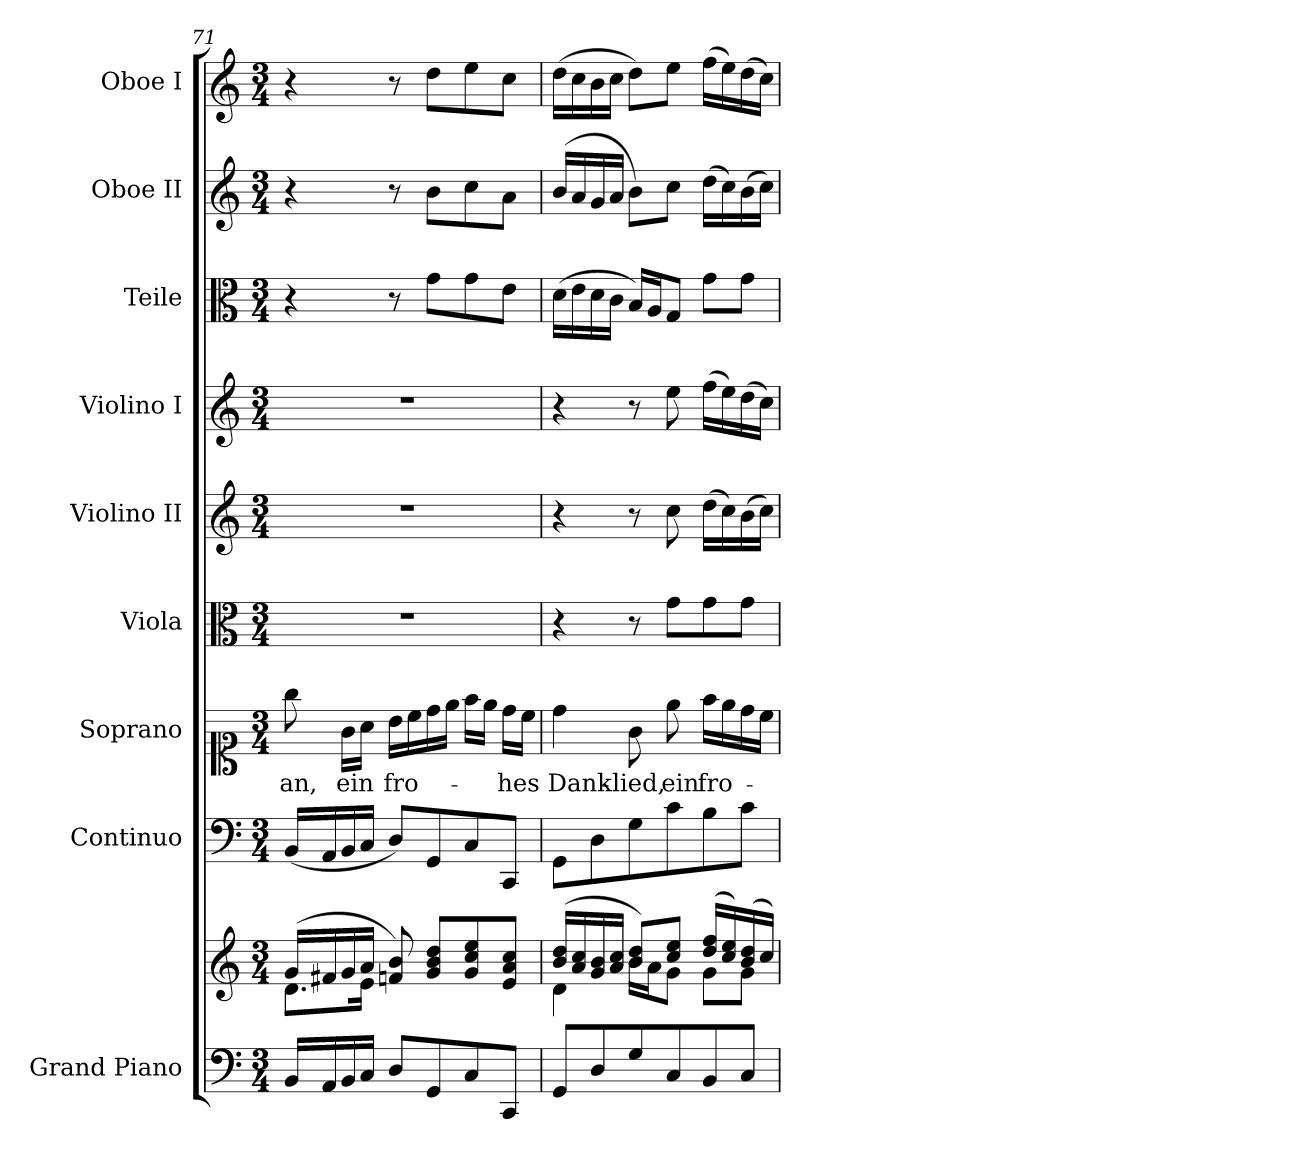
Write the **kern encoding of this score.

**kern	**kern	**kern	**kern	**text	**kern	**kern	**kern	**kern	**kern	**kern
*part9	*part9	*part8	*part7	*part7	*part6	*part5	*part4	*part3	*part2	*part1
*staff10	*staff9	*staff8	*staff7	*staff7	*staff6	*staff5	*staff4	*staff3	*staff2	*staff1
*I"Grand Piano	*	*I"Continuo	*I"Soprano	*	*I"Viola	*I"Violino II	*I"Violino I	*I"Teile	*I"Oboe II	*I"Oboe I
*I'Pno	*	*	*	*	*	*	*	*	*I'Ob	*I'Ob
!!LO:PB:g=z
*clefF4	*clefG2	*clefF4	*clefC1	*	*clefC3	*clefG2	*clefG2	*clefC3	*clefG2	*clefG2
*k[]	*k[]	*k[]	*k[]	*	*k[]	*k[]	*k[]	*k[]	*k[]	*k[]
*M3/4	*M3/4	*M3/4	*M3/4	*	*M3/4	*M3/4	*M3/4	*M3/4	*M3/4	*M3/4
=71	=71	=71	=71	=71	=71	=71	=71	=71	=71	=71
*	*^	*	*	*	*	*	*	*	*	*
!	!	!	!	!	!LO:LY:b	!	!	!	!	!	!
16BB/LL	(16g/LL	8.d\L	(<16BB/LL	8gg\	an,	2.r	2.r	2.r	4r	4r	4r
16AA/	16f#X/	.	16AA/	.	.	.	.	.	.	.	.
!	!	!	!	!	!LO:LY:b	!	!	!	!	!	!
16BB/	16g/	.	16BB/	16g\LL	ein	.	.	.	.	.	.
16C/JJ	16a/JJ	16e\Jk	16C/JJ	16a\JJ	.	.	.	.	.	.	.
!	!	!	!	!	!LO:LY:b	!	!	!	!	!	!
8D/L	8fn/ 8b/)	2ryy	8D/L)	16b\LL	fro-	.	.	.	8r	8r	8r
.	.	.	.	16cc\	.	.	.	.	.	.	.
8GG/	8g/ 8b/ 8dd/L	.	8GG/	16dd\	.	.	.	.	8g\L	8b\L	8dd\L
.	.	.	.	16ee\JJ	.	.	.	.	.	.	.
8C/	8g/ 8cc/ 8ee/	.	8C/	16ff\LL	.	.	.	.	8g\	8cc\	8ee\
.	.	.	.	16ee\JJ	.	.	.	.	.	.	.
!	!	!	!	!	!LO:LY:b	!	!	!	!	!	!
8CC/J	8e/ 8a/ 8cc/J	.	8CC/J	16dd\LL	hes	.	.	.	8e\J	8a\J	8cc\J
.	.	.	.	16cc\JJ	.	.	.	.	.	.	.
=72	=72	=72	=72	=72	=72	=72	=72	=72	=72	=72	=72
!	!	!	!	!	!LO:LY:b	!	!	!	!	!	!
8GG/L	(>16b/ 16dd/LL	4d\	8GG\L	4dd\	Dank-	4r	4r	4r	(>16d\LL	(<16b/LL	(>16dd\LL
.	16a/ 16cc/	.	.	.	.	.	.	.	16e\	16a/	16cc\
8D/	16g/ 16b/	.	8D\	.	.	.	.	.	16d\	16g/	16b\
.	16a/ 16cc/JJ	.	.	.	.	.	.	.	16c\JJ	16a/JJ	16cc\JJ
!	!	!	!	!	!LO:LY:b	!	!	!	!	!	!
8G/	8b/ 8dd/L)	16b\LL	8G\	8g\	-lied,	8r	8r	8r	16B/LL)	8b\L)	8dd\L)
.	.	16a\J	.	.	.	.	.	.	16A/J	.	.
!	!	!	!	!	!LO:LY:b	!	!	!	!	!	!
8C/	8cc/ 8ee/J	8g\J	8c\	8ee\	ein	8g\L	8cc\	8ee\	8G/J	8cc\J	8ee\J
!	!	!	!	!	!LO:LY:b	!	!	!	!	!	!
8BB/	(>16dd/ 16ff/LL	8g\L	8B\	16ff\LL	fro-	8g\	(>16dd\LL	(>16ff\LL	8g\L	(>16dd\LL	(>16ff\LL
.	16cc/ 16ee/)	.	.	16ee\	.	.	16cc\)	16ee\)	.	16cc\)	16ee\)
8C/J	(>16b/ 16dd/	8g\J	8c\J	16dd\	.	8g\J	(>16b\	(>16dd\	8g\J	(>16b\	(>16dd\
.	16cc/JJ)	.	.	16cc\JJ	.	.	16cc\JJ)	16cc\JJ)	.	16cc\JJ)	16cc\JJ)
*	*v	*v	*	*	*	*	*	*	*	*	*
=	=	=	=	=	=	=	=	=	=	=
*-	*-	*-	*-	*-	*-	*-	*-	*-	*-	*-
